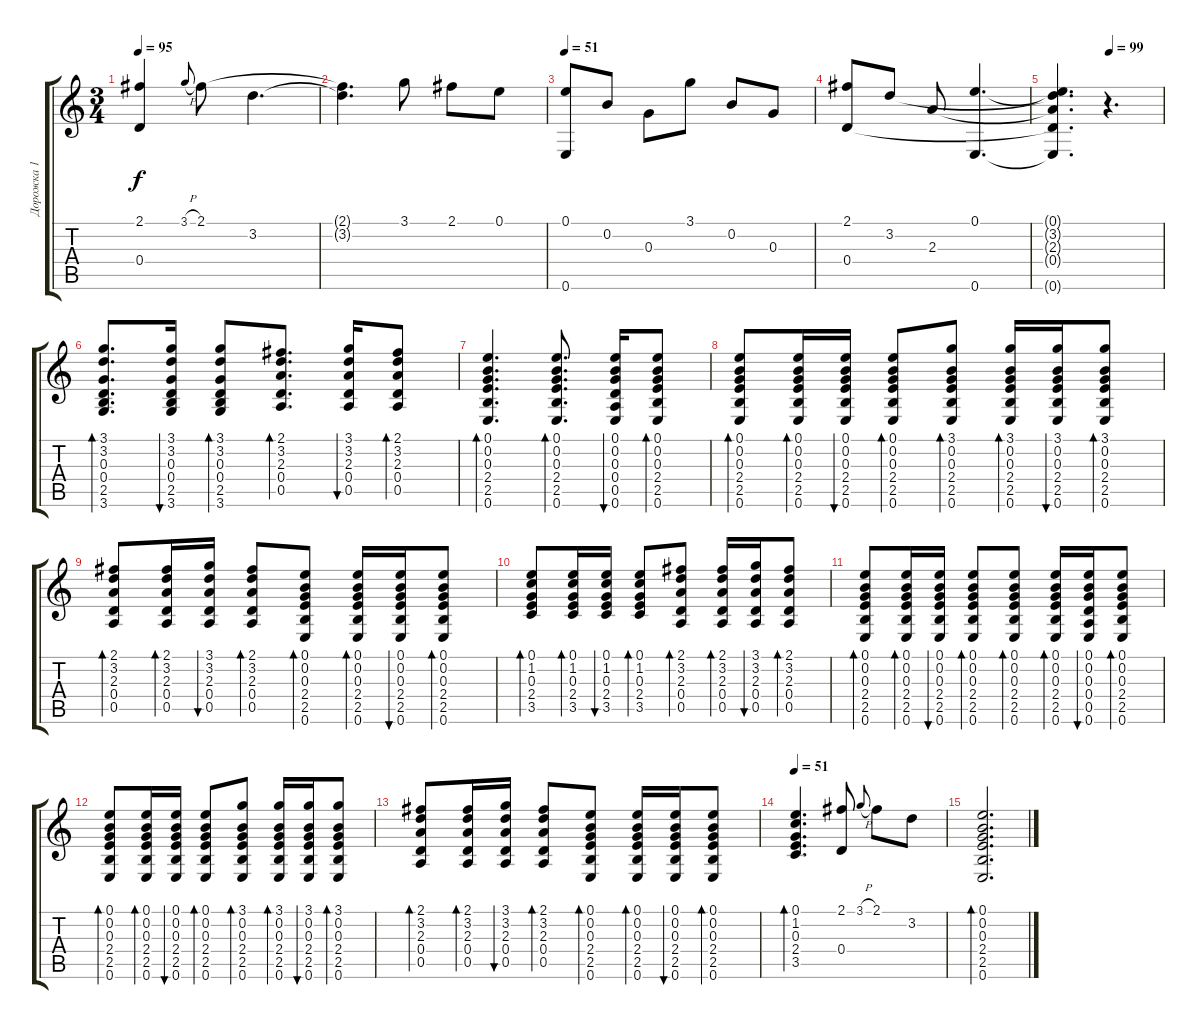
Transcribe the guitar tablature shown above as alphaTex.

\track ("Дорожка 1" "Дорожка 1") {instrument acousticguitarsteel}
\staff {score tabs}
\tuning (E4 B3 G3 D3 A2 E2) {hide}
\ts (3 4)
\tempo 95
\clef g2
\ks c
(2.1 0.4).4{dy f} 3.1{h}.8{gr onbeat} 2.1.8 3.2.4{d} |
(2.1{t} 3.2{t}).4{d} 3.1.8 2.1.8 0.1.8 |
\tempo 51
(0.1 0.6).8 0.2.8 0.3.8 3.1.8 0.2.8 0.3.8 |
(2.1 0.4).8 3.2.8 2.3.8 (0.1 0.6).4{d} |
\tempo (99 0.5)
(0.1{t} 3.2{t} 2.3{t} 0.4{t} 0.6{t}).4{d} r.4{d} |
(3.1 3.2 0.3 0.4 2.5 3.6).8{d bd 30} (3.1 3.2 0.3 0.4 2.5 3.6).16{bu 30} (3.1 3.2 0.3 0.4 2.5 3.6).8{bd 30} (2.1 3.2 2.3 0.4 0.5).8{d bd 30} (3.1 3.2 2.3 0.4 0.5).16{bu 30} (2.1 3.2 2.3 0.4 0.5).8{bd 30} |
(0.1 0.2 0.3 2.4 2.5 0.6).4{d bd 30} (0.1 0.2 0.3 2.4 2.5 0.6).8{d bd 30} (0.1 0.2 0.3 0.4 0.5 0.6).16{bu 30} (0.1 0.2 0.3 2.4 2.5 0.6).8{bd 30} |
(0.1 0.2 0.3 2.4 2.5 0.6).8{bd 30} (0.1 0.2 0.3 2.4 2.5 0.6).16{bd 30} (0.1 0.2 0.3 2.4 2.5 0.6).16{bu 30} (0.1 0.2 0.3 2.4 2.5 0.6).8{bd 30} (3.1 0.2 0.3 2.4 2.5 0.6).8{bd 30} (3.1 0.2 0.3 2.4 2.5 0.6).16{bd 30} (3.1 0.2 0.3 2.4 2.5 0.6).16{bu 30} (3.1 0.2 0.3 2.4 2.5 0.6).8{bd 30} |
(2.1 3.2 2.3 0.4 0.5).8{bd 30} (2.1 3.2 2.3 0.4 0.5).16{bd 30} (3.1 3.2 2.3 0.4 0.5).16{bu 30} (2.1 3.2 2.3 0.4 0.5).8{bd 30} (0.1 0.2 0.3 2.4 2.5 0.6).8{bd 30} (0.1 0.2 0.3 2.4 2.5 0.6).16{bd 30} (0.1 0.2 0.3 2.4 2.5 0.6).16{bu 30} (0.1 0.2 0.3 2.4 2.5 0.6).8{bd 30} |
(0.1 1.2 0.3 2.4 3.5).8{bd 30} (0.1 1.2 0.3 2.4 3.5).16{bd 30} (0.1 1.2 0.3 2.4 3.5).16{bu 30} (0.1 1.2 0.3 2.4 3.5).8{bd 30} (2.1 3.2 2.3 0.4 0.5).8{bd 30} (2.1 3.2 2.3 0.4 0.5).16{bd 30} (3.1 3.2 2.3 0.4 0.5).16{bu 30} (2.1 3.2 2.3 0.4 0.5).8{bd 30} |
(0.1 0.2 0.3 2.4 2.5 0.6).8{bd 30} (0.1 0.2 0.3 2.4 2.5 0.6).16{bd 30} (0.1 0.2 0.3 2.4 2.5 0.6).16{bu 30} (0.1 0.2 0.3 2.4 2.5 0.6).8{bd 30} (0.1 0.2 0.3 2.4 2.5 0.6).8{bd 30} (0.1 0.2 0.3 2.4 2.5 0.6).16{bd 30} (0.1 0.2 0.3 0.4 0.5 0.6).16{bu 30} (0.1 0.2 0.3 2.4 2.5 0.6).8{bd 30} |
(0.1 0.2 0.3 2.4 2.5 0.6).8{bd 30} (0.1 0.2 0.3 2.4 2.5 0.6).16{bd 30} (0.1 0.2 0.3 2.4 2.5 0.6).16{bu 30} (0.1 0.2 0.3 2.4 2.5 0.6).8{bd 30} (3.1 0.2 0.3 2.4 2.5 0.6).8{bd 30} (3.1 0.2 0.3 2.4 2.5 0.6).16{bd 30} (3.1 0.2 0.3 2.4 2.5 0.6).16{bu 30} (3.1 0.2 0.3 2.4 2.5 0.6).8{bd 30} |
(2.1 3.2 2.3 0.4 0.5).8{bd 30} (2.1 3.2 2.3 0.4 0.5).16{bd 30} (3.1 3.2 2.3 0.4 0.5).16{bu 30} (2.1 3.2 2.3 0.4 0.5).8{bd 30} (0.1 0.2 0.3 2.4 2.5 0.6).8{bd 30} (0.1 0.2 0.3 2.4 2.5 0.6).16{bd 30} (0.1 0.2 0.3 2.4 2.5 0.6).16{bu 30} (0.1 0.2 0.3 2.4 2.5 0.6).8{bd 30} |
\tempo 51
(0.1 1.2 0.3 2.4 3.5).4{d bd 30} (2.1 0.4).8 3.1{h}.8{gr onbeat} 2.1.8 3.2.8 |
(0.1 0.2 0.3 2.4 2.5 0.6).2{d bd 240}
